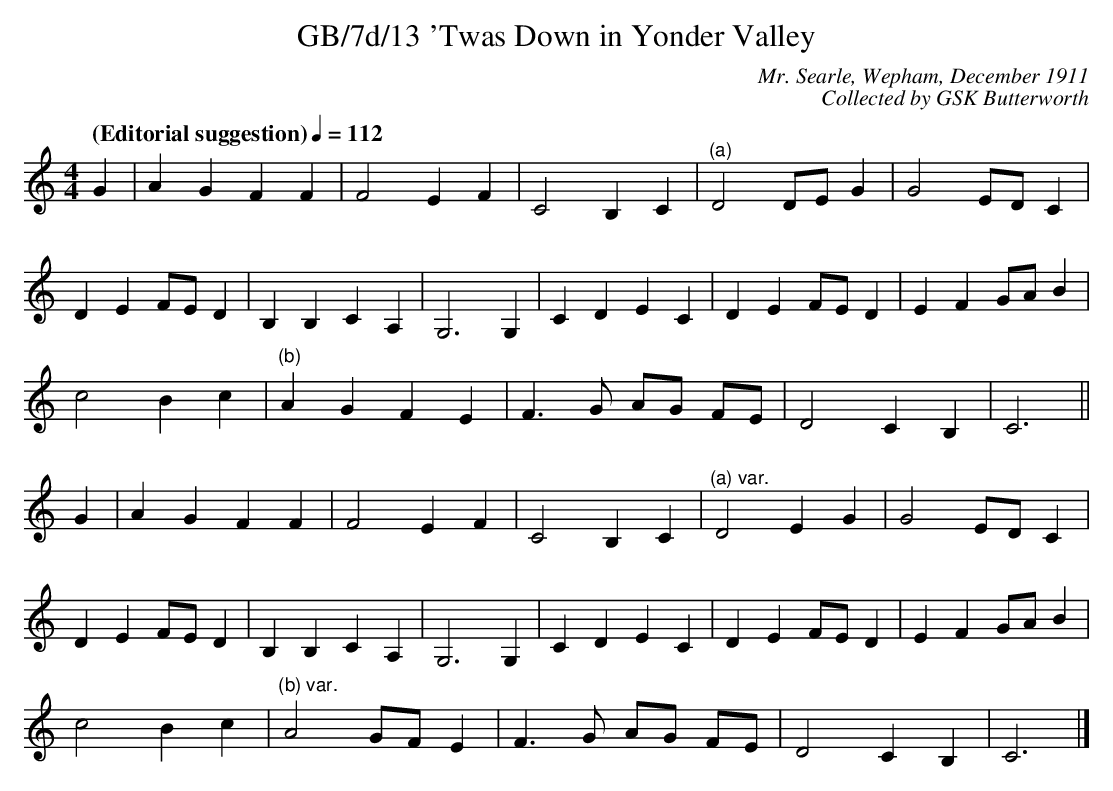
X:1
T:GB/7d/13 'Twas Down in Yonder Valley
C:Mr. Searle, Wepham, December 1911
C:Collected by GSK Butterworth
L:1/4
M:4/4
Q:"(Editorial suggestion)" 1/4=112
K:C
G | A G F F | F2 E F | C2 B, C |"^(a)" D2 D/E/ G | G2 E/D/ C |
D E F/E/ D | B, B, C A, | G,3 G, | C D E C | D E F/E/ D | E F G/A/ B |
c2 B c |"^(b)" A G F E | F3/2 G/ A/G/ F/E/ | D2 C B, | C3 ||
G | A G F F | F2 E F | C2 B, C |"^(a) var." D2 E G | G2 E/D/ C |
D E F/E/ D | B, B, C A, | G,3 G, | C D E C | D E F/E/ D | E F G/A/ B |
c2 B c |"^(b) var." A2 G/F/ E | F3/2 G/ A/G/ F/E/ |D2 C B, | C3 |]
